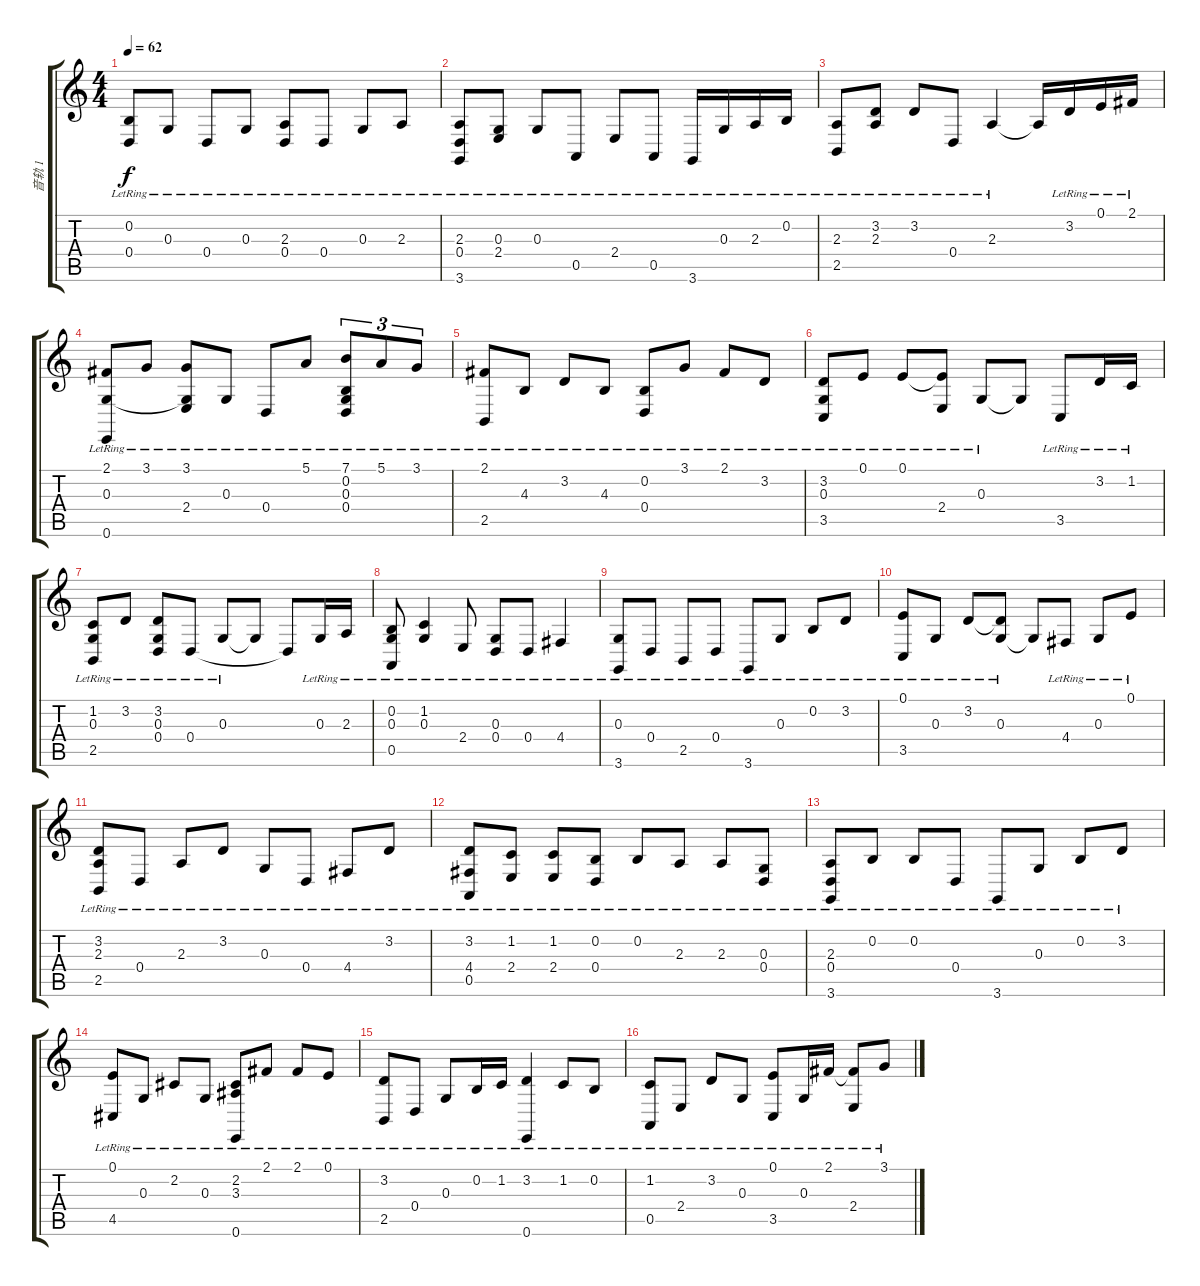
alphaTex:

\track ("音轨 1" "音轨 1") {instrument brightacousticpiano}
\staff {score tabs}
\tuning (E4 B3 G3 D3 A2 E2) {hide}
\ts (4 4)
\tempo 62
\clef g2
\ks c
(0.2{lr} 0.4{lr}).8{dy f} 0.3{lr}.8 0.4{lr}.8 0.3{lr}.8 (2.3{lr} 0.4{lr}).8 0.4{lr}.8 0.3{lr}.8 2.3{lr}.8 |
(2.3{lr} 0.4{lr} 3.6{lr}).8 (0.3{lr} 2.4{lr}).8 0.3{lr}.8 0.5{lr}.8 2.4{lr}.8 0.5{lr}.8 3.6{lr}.16 0.3{lr}.16 2.3{lr}.16 0.2{lr}.16 |
(2.3{lr} 2.5{lr}).8 (3.2{lr} 2.3{lr}).8 3.2{lr}.8 0.4{lr}.8 2.3{lr}.4 2.3{t}.16 3.2{lr}.16 0.1{lr}.16 2.1{lr}.16 |
(2.1{lr} 0.3{lr} 0.6{lr}).8 3.1{lr}.8 (3.1{lr} 0.3{t} 2.4{lr}).8 0.3{lr}.8 0.4{lr}.8 5.1{lr}.8 (7.1{lr} 0.2{lr} 0.3{lr} 0.4{lr}).8{tu (3 2)} 5.1{lr}.8{tu (3 2)} 3.1{lr}.8{tu (3 2)} |
(2.1{lr} 2.5{lr}).8 4.3{lr}.8 3.2{lr}.8 4.3{lr}.8 (0.2{lr} 0.4{lr}).8 3.1{lr}.8 2.1{lr}.8 3.2{lr}.8 |
(3.2{lr} 0.3{lr} 3.5{lr}).8 0.1{lr}.8 0.1{lr}.8 (0.1{t} 2.4{lr}).8 0.3{lr}.8 0.3{t}.8 3.5{lr}.8 3.2{lr}.16 1.2{lr}.16 |
(1.2{lr} 0.3{lr} 2.5{lr}).8 3.2{lr}.8 (3.2{lr} 0.3{lr} 0.4{lr}).8 0.4{lr}.8 0.3{lr}.8 0.3{t}.8 0.4{t}.8 0.3{lr}.16 2.3{lr}.16 |
(0.2{lr} 0.3{lr} 0.5{lr}).8 (1.2{lr} 0.3{lr}).4 2.4{lr}.8 (0.3{lr} 0.4{lr}).8 0.4{lr}.8 4.4{lr}.4 |
(0.3{lr} 3.6{lr}).8 0.4{lr}.8 2.5{lr}.8 0.4{lr}.8 3.6{lr}.8 0.3{lr}.8 0.2{lr}.8 3.2{lr}.8 |
(0.1{lr} 3.5{lr}).8 0.3{lr}.8 3.2{lr}.8 (3.2{t} 0.3{lr}).8 0.3{t}.8 4.4{lr}.8 0.3{lr}.8 0.1{lr}.8 |
(3.2{lr} 2.3{lr} 2.5{lr}).8 0.4{lr}.8 2.3{lr}.8 3.2{lr}.8 0.3{lr}.8 0.4{lr}.8 4.4{lr}.8 3.2{lr}.8 |
(3.2{lr} 4.4{lr} 0.5{lr}).8 (1.2{lr} 2.4{lr}).8 (1.2{lr} 2.4{lr}).8 (0.2{lr} 0.4{lr}).8 0.2{lr}.8 2.3{lr}.8 2.3{lr}.8 (0.3{lr} 0.4{lr}).8 |
(2.3{lr} 0.4{lr} 3.6{lr}).8 0.2{lr}.8 0.2{lr}.8 0.4{lr}.8 3.6{lr}.8 0.3{lr}.8 0.2{lr}.8 3.2{lr}.8 |
(0.1{lr} 4.5{lr}).8 0.3{lr}.8 2.2{lr}.8 0.3{lr}.8 (2.2{lr} 3.3{lr} 0.6{lr}).8 2.1{lr}.8 2.1{lr}.8 0.1{lr}.8 |
(3.2{lr} 2.5{lr}).8 0.4{lr}.8 0.3{lr}.8 0.2{lr}.16 1.2{lr}.16 (3.2{lr} 0.6{lr}).4 1.2{lr}.8 0.2{lr}.8 |
(1.2{lr} 0.5{lr}).8 2.4{lr}.8 3.2{lr}.8 0.3{lr}.8 (0.1{lr} 3.5{lr}).8 0.3{lr}.16 2.1{lr}.16 (2.1{t} 2.4{lr}).8 3.1{lr}.8
